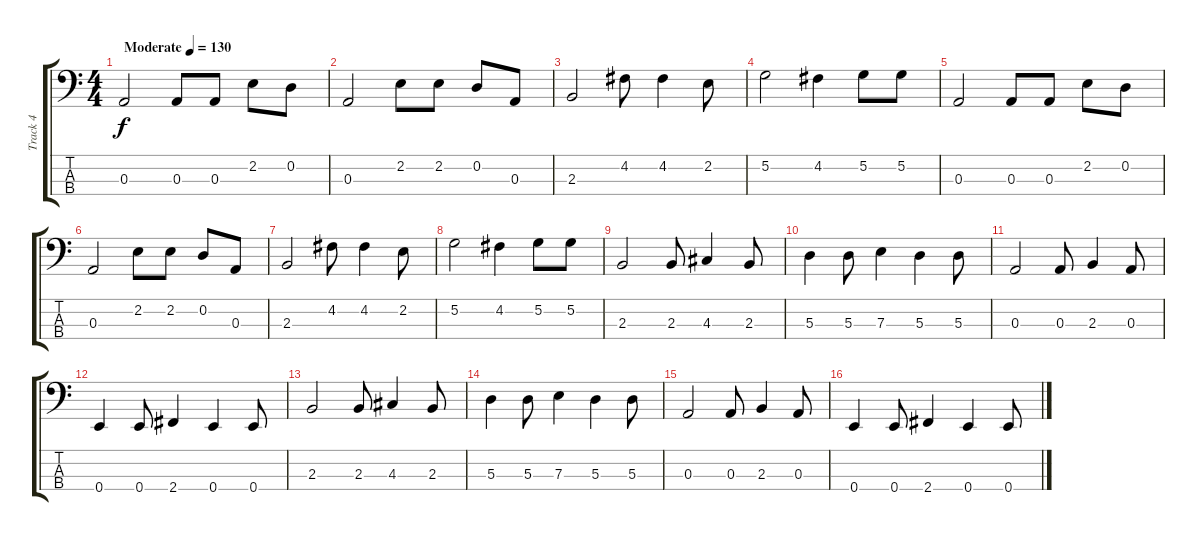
\track ("Track 4" "Track 4") {instrument electricbassfinger}
\staff {score tabs}
\tuning (G2 D2 A1 E1) {hide}
\ts (4 4)
\tempo (130 "Moderate")
\clef f4
\ks c
0.3.2{dy f instrument electricbassfinger} 0.3.8 0.3.8 2.2.8 0.2.8 |
0.3.2 2.2.8 2.2.8 0.2.8 0.3.8 |
2.3.2 4.2.8 4.2.4 2.2.8 |
5.2.2 4.2.4 5.2.8 5.2.8 |
0.3.2 0.3.8 0.3.8 2.2.8 0.2.8 |
0.3.2 2.2.8 2.2.8 0.2.8 0.3.8 |
2.3.2 4.2.8 4.2.4 2.2.8 |
5.2.2 4.2.4 5.2.8 5.2.8 |
2.3.2 2.3.8 4.3.4 2.3.8 |
5.3.4 5.3.8 7.3.4 5.3.4 5.3.8 |
0.3.2 0.3.8 2.3.4 0.3.8 |
0.4.4 0.4.8 2.4.4 0.4.4 0.4.8 |
2.3.2 2.3.8 4.3.4 2.3.8 |
5.3.4 5.3.8 7.3.4 5.3.4 5.3.8 |
0.3.2 0.3.8 2.3.4 0.3.8 |
0.4.4 0.4.8 2.4.4 0.4.4 0.4.8
